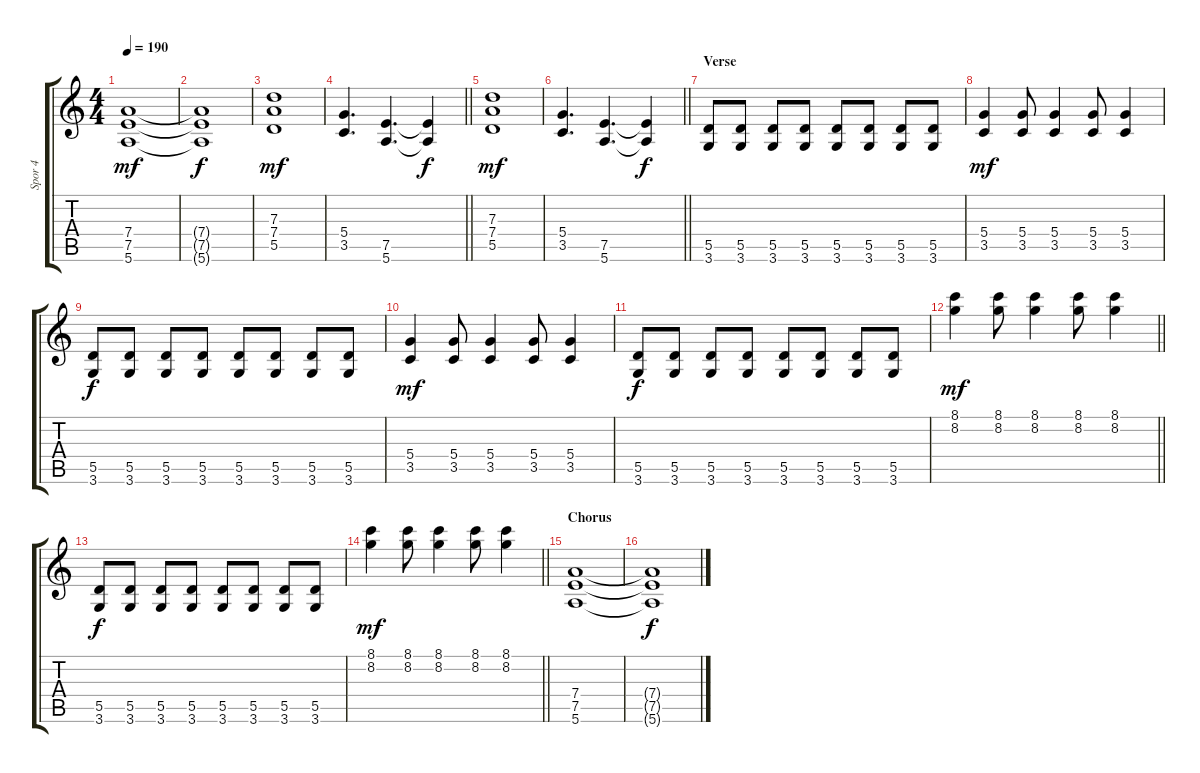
\track ("Spor 4" "Spor 4") {instrument overdrivenguitar}
\staff {score tabs}
\tuning (E4 B3 G3 D3 A2 E2) {hide}
\ts (4 4)
\tempo 190
\clef g2
\ks c
(7.4 7.5 5.6).1{dy mf} |
(7.4{t} 7.5{t} 5.6{t}).1{dy f} |
(7.3 7.4 5.5).1{dy mf} |
\barLineRight lightlight
(5.4 3.5).4{d} (7.5 5.6).4{d} (7.5{t} 5.6{t}).4{dy f} |
(7.3 7.4 5.5).1{dy mf} |
\barLineRight lightlight
(5.4 3.5).4{d} (7.5 5.6).4{d} (7.5{t} 5.6{t}).4{dy f} |
\section ("" "Verse")
(5.5 3.6).8 (5.5 3.6).8 (5.5 3.6).8 (5.5 3.6).8 (5.5 3.6).8 (5.5 3.6).8 (5.5 3.6).8 (5.5 3.6).8 |
(5.4 3.5).4{dy mf} (5.4 3.5).8 (5.4 3.5).4 (5.4 3.5).8 (5.4 3.5).4 |
(5.5 3.6).8{dy f} (5.5 3.6).8 (5.5 3.6).8 (5.5 3.6).8 (5.5 3.6).8 (5.5 3.6).8 (5.5 3.6).8 (5.5 3.6).8 |
(5.4 3.5).4{dy mf} (5.4 3.5).8 (5.4 3.5).4 (5.4 3.5).8 (5.4 3.5).4 |
(5.5 3.6).8{dy f} (5.5 3.6).8 (5.5 3.6).8 (5.5 3.6).8 (5.5 3.6).8 (5.5 3.6).8 (5.5 3.6).8 (5.5 3.6).8 |
\barLineRight lightlight
(8.1 8.2).4{dy mf} (8.1 8.2).8 (8.1 8.2).4 (8.1 8.2).8 (8.1 8.2).4 |
(5.5 3.6).8{dy f} (5.5 3.6).8 (5.5 3.6).8 (5.5 3.6).8 (5.5 3.6).8 (5.5 3.6).8 (5.5 3.6).8 (5.5 3.6).8 |
\barLineRight lightlight
(8.1 8.2).4{dy mf} (8.1 8.2).8 (8.1 8.2).4 (8.1 8.2).8 (8.1 8.2).4 |
\section ("" "Chorus")
(7.4 7.5 5.6).1 |
(7.4{t} 7.5{t} 5.6{t}).1{dy f}
